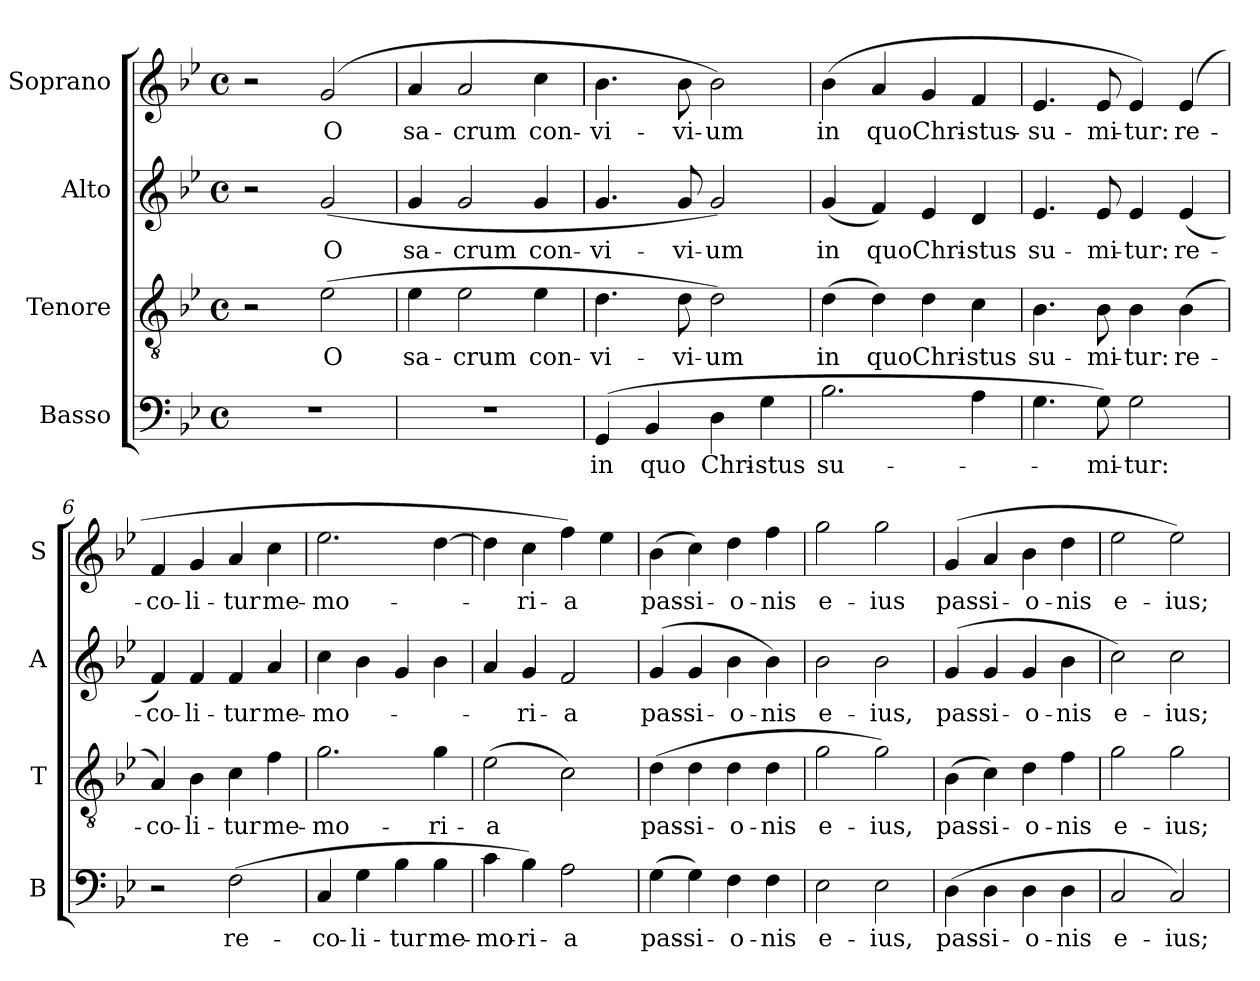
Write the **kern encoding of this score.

**kern	**text	**kern	**text	**kern	**text	**kern	**text
*part4	*part4	*part3	*part3	*part2	*part2	*part1	*part1
*staff4	*staff4	*staff3	*staff3	*staff2	*staff2	*staff1	*staff1
*I"Basso	*	*I"Tenore	*	*I"Alto	*	*I"Soprano	*
*I'B	*	*I'T	*	*I'A	*	*I'S	*
*clefF4	*	*clefGv2	*	*clefG2	*	*clefG2	*
*k[b-e-]	*	*k[b-e-]	*	*k[b-e-]	*	*k[b-e-]	*
*g:	*	*g:	*	*g:	*	*g:	*
*M4/4	*	*M4/4	*	*M4/4	*	*M4/4	*
*met(c)	*	*met(c)	*	*met(c)	*	*met(c)	*
=1	=1	=1	=1	=1	=1	=1	=1
1r	.	2r	.	2r	.	2r	.
!	!	!	!LO:LY:b	!	!LO:LY:b	!	!LO:LY:b
.	.	(>2e-\	O	(<2g/	O	(>2g/	O
=2	=2	=2	=2	=2	=2	=2	=2
!	!	!	!LO:LY:b	!	!LO:LY:b	!	!LO:LY:b
1r	.	4e-\	sa-	4g/	sa-	4a/	sa-
!	!	!	!LO:LY:b	!	!LO:LY:b	!	!LO:LY:b
.	.	2e-\	-crum	2g/	-crum	2a/	-crum
!	!	!	!LO:LY:b	!	!LO:LY:b	!	!LO:LY:b
.	.	4e-\	con-	4g/	con-	4cc\	con-
=3	=3	=3	=3	=3	=3	=3	=3
!	!LO:LY:b	!	!LO:LY:b	!	!LO:LY:b	!	!LO:LY:b
(>4GG/	in	4.d\	-vi-	4.g/	-vi-	4.b-\	-vi-
!	!LO:LY:b	!	!	!	!	!	!
4BB-/	quo	.	.	.	.	.	.
!	!	!	!LO:LY:b	!	!LO:LY:b	!	!LO:LY:b
.	.	8d\	-vi-	8g/	-vi-	8b-\	-vi-
!	!LO:LY:b	!	!LO:LY:b	!	!LO:LY:b	!	!LO:LY:b
4D\	Chri-	2d\)	-um	2g/)	-um	2b-\)	-um
!	!LO:LY:b	!	!	!	!	!	!
4G\	-stus	.	.	.	.	.	.
=4	=4	=4	=4	=4	=4	=4	=4
!	!LO:LY:b	!	!LO:LY:b	!	!LO:LY:b	!	!LO:LY:b
2.B-\	su-	(>4d\	in	(<4g/	in	(>4b-\	in
!	!	!	!LO:LY:b	!	!LO:LY:b	!	!LO:LY:b
.	.	4d\)	quo	4f/)	quo	4a/	quo
!	!	!	!LO:LY:b	!	!LO:LY:b	!	!LO:LY:b
.	.	4d\	Chri-	4e-/	Chri-	4g/	Chri-
!	!	!	!LO:LY:b	!	!LO:LY:b	!	!LO:LY:b
4A\	.	4c\	-stus	4d/	-stus	4f/	-stus-
=5	=5	=5	=5	=5	=5	=5	=5
!	!	!	!LO:LY:b	!	!LO:LY:b	!	!LO:LY:b
4.G\	.	4.B-\	su-	4.e-/	su-	4.e-/	-su-
!	!LO:LY:b	!	!LO:LY:b	!	!LO:LY:b	!	!LO:LY:b
8G\)	-mi-	8B-\	-mi-	8e-/	-mi-	8e-/	-mi-
!	!LO:LY:b	!	!LO:LY:b	!	!LO:LY:b	!	!LO:LY:b
2G\	-tur:	4B-\	-tur:	4e-/	-tur:	4e-/)	-tur:
!	!	!	!LO:LY:b	!	!LO:LY:b	!	!LO:LY:b
.	.	(>4B-\	re-	(<4e-/	re-	(>4e-/	re-
=6	=6	=6	=6	=6	=6	=6	=6
!	!	!	!LO:LY:b	!	!LO:LY:b	!	!LO:LY:b
2r	.	4A/)	-co-	4f/)	-co-	4f/	-co-
!	!	!	!LO:LY:b	!	!LO:LY:b	!	!LO:LY:b
.	.	4B-\	-li-	4f/	-li-	4g/	-li-
!	!LO:LY:b	!	!LO:LY:b	!	!LO:LY:b	!	!LO:LY:b
(>2F\	re-	4c\	-tur	4f/	-tur	4a/	-tur
!	!	!	!LO:LY:b	!	!LO:LY:b	!	!LO:LY:b
.	.	4f\	me-	4a/	me-	4cc\	me-
=7	=7	=7	=7	=7	=7	=7	=7
!	!LO:LY:b	!	!LO:LY:b	!	!LO:LY:b	!	!LO:LY:b
4C/	-co-	2.g\	-mo-	4cc\	-mo-	2.ee-\	-mo-
!	!LO:LY:b	!	!	!	!	!	!
4G\	-li-	.	.	4b-\	.	.	.
!	!LO:LY:b	!	!	!	!	!	!
4B-\	-tur	.	.	4g/	.	.	.
!	!LO:LY:b	!	!LO:LY:b	!	!	!	!
4B-\	me-	4g\	-ri-	4b-\	.	[4dd\	.
!!LO:LB:g=z
=8	=8	=8	=8	=8	=8	=8	=8
!	!LO:LY:b	!	!LO:LY:b	!	!	!	!
4c\	-mo-	(>2e-\	-a	4a/	.	4dd\]	.
!	!LO:LY:b	!	!	!	!LO:LY:b	!	!LO:LY:b
4B-\)	-ri-	.	.	4g/	-ri-	4cc\	-ri-
!	!LO:LY:b	!	!	!	!LO:LY:b	!	!LO:LY:b
2A\	-a	2c\)	.	2f/	-a	4ff\)	-a
.	.	.	.	.	.	4ee-\	.
=9	=9	=9	=9	=9	=9	=9	=9
!	!LO:LY:b	!	!LO:LY:b	!	!LO:LY:b	!	!LO:LY:b
(>4G\	pas-	(>4d\	pas-	(>4g/	pas-	(>4b-\	pas-
!	!LO:LY:b	!	!LO:LY:b	!	!LO:LY:b	!	!LO:LY:b
4G\)	-si-	4d\	-si-	4g/	-si-	4cc\)	-si-
!	!LO:LY:b	!	!LO:LY:b	!	!LO:LY:b	!	!LO:LY:b
4F\	-o-	4d\	-o-	4b-\	-o-	4dd\	-o-
!	!LO:LY:b	!	!LO:LY:b	!	!LO:LY:b	!	!LO:LY:b
4F\	-nis	4d\	-nis	4b-\)	-nis	4ff\	-nis
=10	=10	=10	=10	=10	=10	=10	=10
!	!LO:LY:b	!	!LO:LY:b	!	!LO:LY:b	!	!LO:LY:b
2E-\	e-	2g\	e-	2b-\	e-	2gg\	e-
!	!LO:LY:b	!	!LO:LY:b	!	!LO:LY:b	!	!LO:LY:b
2E-\	-ius,	2g\)	-ius,	2b-\	-ius,	2gg\	-ius
=11	=11	=11	=11	=11	=11	=11	=11
!	!LO:LY:b	!	!LO:LY:b	!	!LO:LY:b	!	!LO:LY:b
(>4D\	pas-	(>4B-\	pas-	(>4g/	pas-	(>4g/	pas-
!	!LO:LY:b	!	!LO:LY:b	!	!LO:LY:b	!	!LO:LY:b
4D\	-si-	4c\)	-si-	4g/	-si-	4a/	-si-
!	!LO:LY:b	!	!LO:LY:b	!	!LO:LY:b	!	!LO:LY:b
4D\	-o-	4d\	-o-	4g/	-o-	4b-\	-o-
!	!LO:LY:b	!	!LO:LY:b	!	!LO:LY:b	!	!LO:LY:b
4D\	-nis	4f\	-nis	4b-\	-nis	4dd\	-nis
=12	=12	=12	=12	=12	=12	=12	=12
!	!LO:LY:b	!	!LO:LY:b	!	!LO:LY:b	!	!LO:LY:b
2C/	e-	2g\	e-	2cc\)	e-	2ee-\	e-
!	!LO:LY:b	!	!LO:LY:b	!	!LO:LY:b	!	!LO:LY:b
2C/)	-ius;	2g\	-ius;	2cc\	-ius;	2ee-\)	-ius;
=	=	=	=	=	=	=	=
*-	*-	*-	*-	*-	*-	*-	*-
